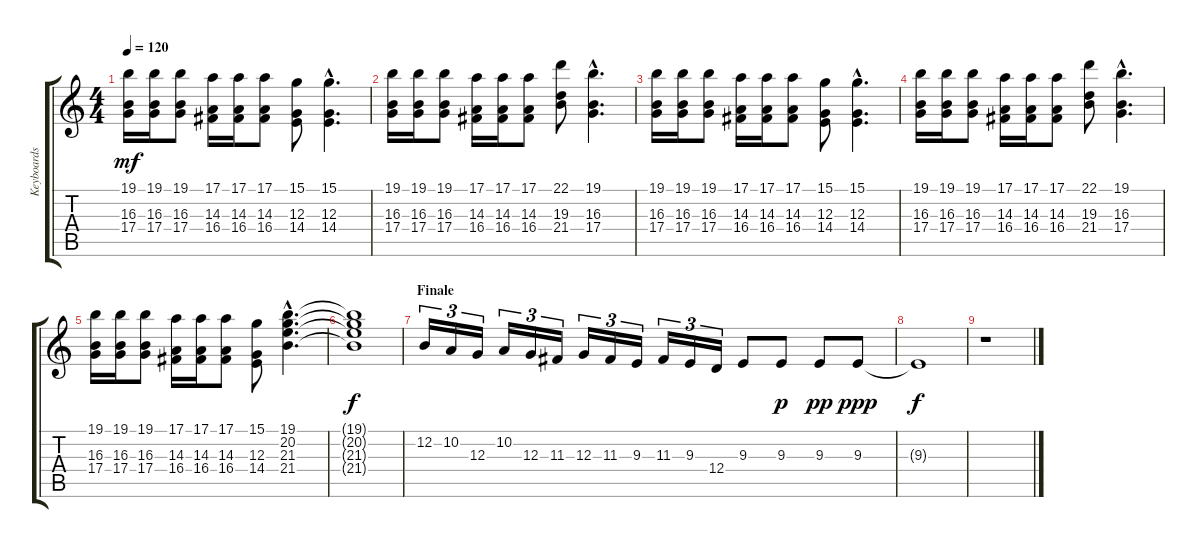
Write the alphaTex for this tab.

\track ("Keyboards" "Keyboards") {instrument stringensemble1}
\staff {score tabs}
\tuning (E4 B3 G3 D3 A2 E2) {hide}
\ts (4 4)
\tempo 120
\clef g2
\ks c
(19.1 16.3 17.4).16{dy mf} (19.1 16.3 17.4).16 (19.1 16.3 17.4).8 (17.1 14.3 16.4).16 (17.1 14.3 16.4).16 (17.1 14.3 16.4).8 (15.1 12.3 14.4).8 (15.1{hac} 12.3{hac} 14.4{hac}).4{d} |
(19.1 16.3 17.4).16 (19.1 16.3 17.4).16 (19.1 16.3 17.4).8 (17.1 14.3 16.4).16 (17.1 14.3 16.4).16 (17.1 14.3 16.4).8 (22.1 19.3 21.4).8 (19.1{hac} 16.3{hac} 17.4{hac}).4{d} |
(19.1 16.3 17.4).16 (19.1 16.3 17.4).16 (19.1 16.3 17.4).8 (17.1 14.3 16.4).16 (17.1 14.3 16.4).16 (17.1 14.3 16.4).8 (15.1 12.3 14.4).8 (15.1{hac} 12.3{hac} 14.4{hac}).4{d} |
(19.1 16.3 17.4).16 (19.1 16.3 17.4).16 (19.1 16.3 17.4).8 (17.1 14.3 16.4).16 (17.1 14.3 16.4).16 (17.1 14.3 16.4).8 (22.1 19.3 21.4).8 (19.1{hac} 16.3{hac} 17.4{hac}).4{d} |
(19.1 16.3 17.4).16 (19.1 16.3 17.4).16 (19.1 16.3 17.4).8 (17.1 14.3 16.4).16 (17.1 14.3 16.4).16 (17.1 14.3 16.4).8 (15.1 12.3 14.4).8 (19.1{hac} 20.2{hac} 21.3{hac} 21.4{hac}).4{d} |
(19.1{t} 20.2{t} 21.3{t} 21.4{t}).1{dy f} |
\section ("" "Finale")
12.2.16{tu (3 2) instrument lead2sawtooth} 10.2.16{tu (3 2)} 12.3.16{tu (3 2)} 10.2.16{tu (3 2)} 12.3.16{tu (3 2)} 11.3.16{tu (3 2)} 12.3.16{tu (3 2)} 11.3.16{tu (3 2)} 9.3.16{tu (3 2)} 11.3.16{tu (3 2)} 9.3.16{tu (3 2)} 12.4.16{tu (3 2)} 9.3.8 9.3.8{dy p} 9.3.8{dy pp} 9.3.8{dy ppp} |
9.3{t}.1{dy f volume 0} |
r.1
